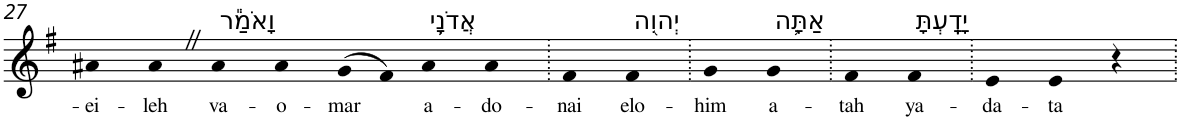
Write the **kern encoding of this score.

**kern	**text
*part1	*part1
*staff1	*staff1
*I"Piano	*
*I'Pno	*
!!LO:PB:g=z
*clefG2	*
*k[f#]	*
*G:	*
=27	=27
!	!LO:LY:b
4a#X	-ei-
!	!LO:LY:b
4a#Z	-leh
!LO:TX:a:t=וָאֹמַ֕ר	!
!	!LO:LY:b
4a#	va-
!	!LO:LY:b
4a#	-o-
!	!LO:LY:b
(>8g	-mar
8f#)	.
!LO:TX:a:t=אֲדֹנָ֥י	!
!	!LO:LY:b
4a#	a-
!	!LO:LY:b
4a#	-do-
=28.	=28.
!	!LO:LY:b
4f#	-nai
!LO:TX:a:t=יְהוִ֖ה	!
!	!LO:LY:b
4f#	elo-
=29.	=29.
!	!LO:LY:b
4g	-him
!LO:TX:a:t=אַתָּ֥ה	!
!	!LO:LY:b
4g	a-
=30.	=30.
!	!LO:LY:b
4f#	-tah
!LO:TX:a:t=יָדָֽעְתָּ	!
!	!LO:LY:b
4f#	ya-
=31.	=31.
!	!LO:LY:b
4e	-da-
!	!LO:LY:b
4e	-ta
4r	.
=.	=.
*-	*-
